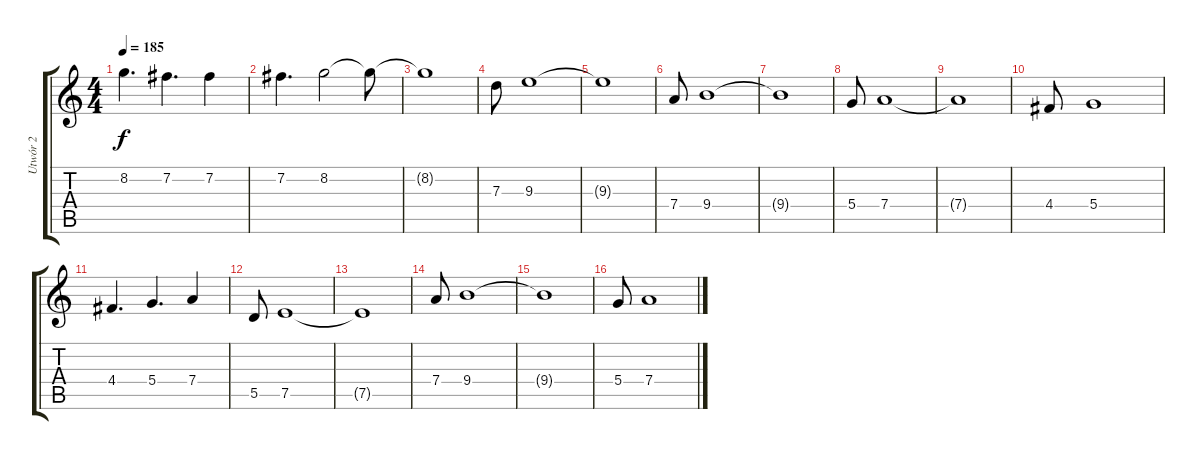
\track ("Utwór 2" "Utwór 2") {instrument distortionguitar}
\staff {score tabs}
\tuning (E4 B3 G3 D3 A2 E2) {hide}
\ts (4 4)
\tempo 185
\clef g2
\ks c
8.2.4{d dy f} 7.2.4{d} 7.2.4 |
7.2.4{d} 8.2.2 8.2{t}.8 |
8.2{t}.1 |
7.3.8 9.3.1 |
9.3{t}.1 |
7.4.8 9.4.1 |
9.4{t}.1 |
5.4.8 7.4.1 |
7.4{t}.1 |
4.4.8 5.4.1 |
4.4.4{d} 5.4.4{d} 7.4.4 |
5.5.8 7.5.1 |
7.5{t}.1 |
7.4.8 9.4.1 |
9.4{t}.1 |
5.4.8 7.4.1
